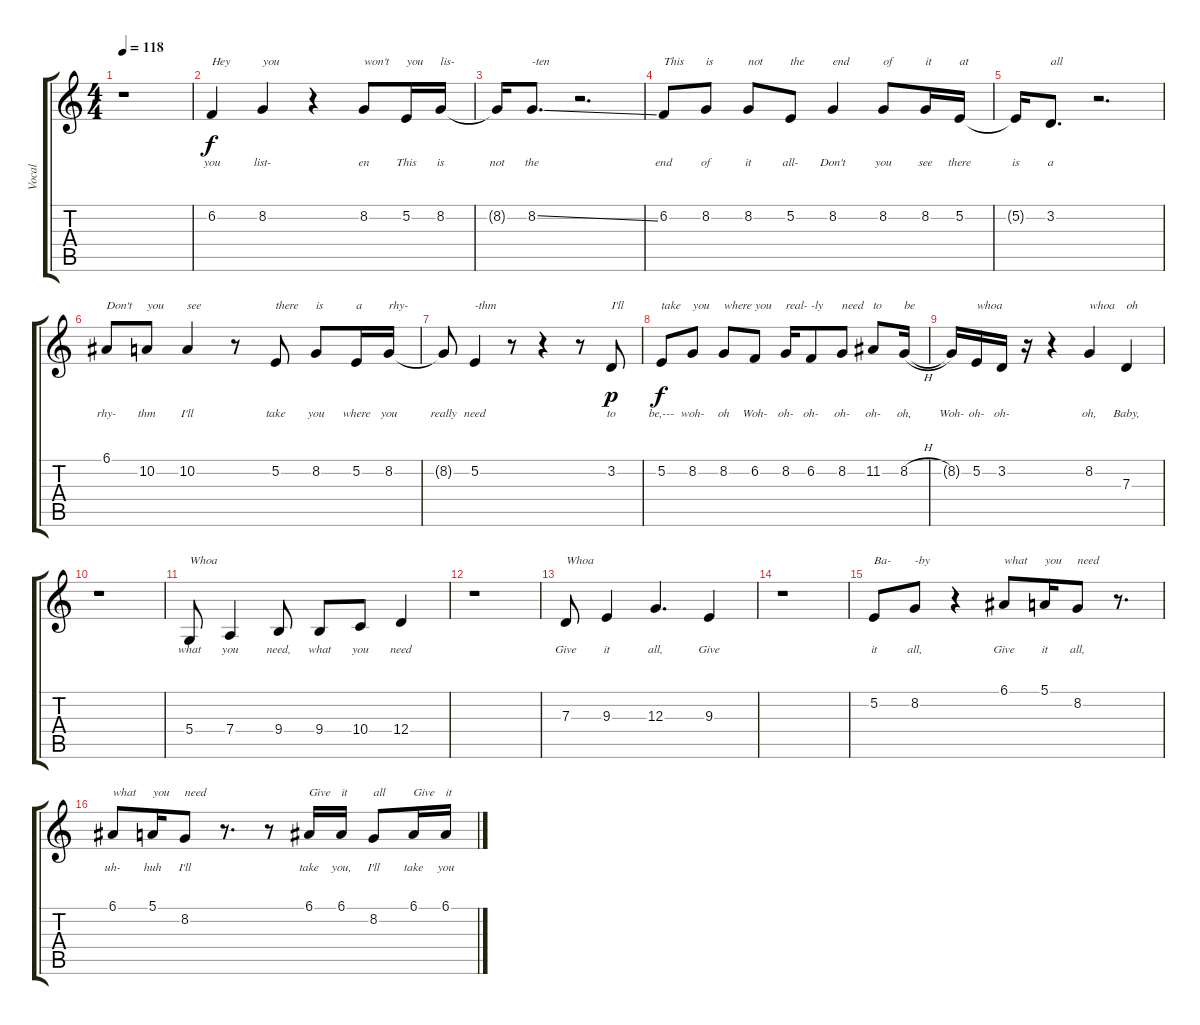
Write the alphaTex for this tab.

\track ("Vocal" "Vocal") {instrument clarinet}
\staff {score tabs}
\tuning (E4 B3 G3 D3 A2 E2) {hide}
\ts (4 4)
\tempo 118
\clef g2
\ks c
r.1{dy mp} |
6.2.4{txt "Hey" lyrics (0 "you") lyrics (1 "") lyrics (2 "") lyrics (3 "") lyrics (4 "") dy f} 8.2.4{txt "you" lyrics (0 "list-") lyrics (1 "") lyrics (2 "") lyrics (3 "") lyrics (4 "")} r.4 8.2.8{txt "won't" lyrics (0 "en") lyrics (1 "") lyrics (2 "") lyrics (3 "") lyrics (4 "")} 5.2.16{txt "you" lyrics (0 "This") lyrics (1 "") lyrics (2 "") lyrics (3 "") lyrics (4 "")} 8.2.16{txt "lis-" lyrics (0 "is") lyrics (1 "") lyrics (2 "") lyrics (3 "") lyrics (4 "")} |
8.2{t}.16{lyrics (0 "not") lyrics (1 "") lyrics (2 "") lyrics (3 "") lyrics (4 "")} 8.2{ss}.8{d txt "-ten" lyrics (0 "the") lyrics (1 "") lyrics (2 "") lyrics (3 "") lyrics (4 "")} r.2{d} |
6.2.8{txt "This" lyrics (0 "end") lyrics (1 "") lyrics (2 "") lyrics (3 "") lyrics (4 "")} 8.2.8{txt "is" lyrics (0 "of") lyrics (1 "") lyrics (2 "") lyrics (3 "") lyrics (4 "")} 8.2.8{txt "not" lyrics (0 "it") lyrics (1 "") lyrics (2 "") lyrics (3 "") lyrics (4 "")} 5.2.8{txt "the" lyrics (0 "all-") lyrics (1 "") lyrics (2 "") lyrics (3 "") lyrics (4 "")} 8.2.4{txt "end" lyrics (0 "Don't") lyrics (1 "") lyrics (2 "") lyrics (3 "") lyrics (4 "")} 8.2.8{txt "of" lyrics (0 "you") lyrics (1 "") lyrics (2 "") lyrics (3 "") lyrics (4 "")} 8.2.16{txt "it" lyrics (0 "see") lyrics (1 "") lyrics (2 "") lyrics (3 "") lyrics (4 "")} 5.2.16{txt "at" lyrics (0 "there") lyrics (1 "") lyrics (2 "") lyrics (3 "") lyrics (4 "")} |
5.2{t}.16{lyrics (0 "is") lyrics (1 "") lyrics (2 "") lyrics (3 "") lyrics (4 "")} 3.2.8{d txt "all" lyrics (0 "a") lyrics (1 "") lyrics (2 "") lyrics (3 "") lyrics (4 "")} r.2{d} |
6.1.8{txt "Don't" lyrics (0 "rhy-") lyrics (1 "") lyrics (2 "") lyrics (3 "") lyrics (4 "")} 10.2.8{txt "you" lyrics (0 "thm") lyrics (1 "") lyrics (2 "") lyrics (3 "") lyrics (4 "")} 10.2.4{txt "see" lyrics (0 "I'll") lyrics (1 "") lyrics (2 "") lyrics (3 "") lyrics (4 "")} r.8 5.2.8{txt "there" lyrics (0 "take") lyrics (1 "") lyrics (2 "") lyrics (3 "") lyrics (4 "")} 8.2.8{txt "is" lyrics (0 "you") lyrics (1 "") lyrics (2 "") lyrics (3 "") lyrics (4 "")} 5.2.16{txt "a" lyrics (0 "where") lyrics (1 "") lyrics (2 "") lyrics (3 "") lyrics (4 "")} 8.2.16{txt "rhy-" lyrics (0 "you") lyrics (1 "") lyrics (2 "") lyrics (3 "") lyrics (4 "")} |
8.2{t}.8{lyrics (0 "really") lyrics (1 "") lyrics (2 "") lyrics (3 "") lyrics (4 "")} 5.2.4{txt "-thm" lyrics (0 "need") lyrics (1 "") lyrics (2 "") lyrics (3 "") lyrics (4 "")} r.8 r.4 r.8 3.2.8{txt "I'll" lyrics (0 "to") lyrics (1 "") lyrics (2 "") lyrics (3 "") lyrics (4 "") dy p} |
5.2.8{txt "take" lyrics (0 "be,---") lyrics (1 "") lyrics (2 "") lyrics (3 "") lyrics (4 "") dy f} 8.2.8{txt "you" lyrics (0 "woh-") lyrics (1 "") lyrics (2 "") lyrics (3 "") lyrics (4 "")} 8.2.8{txt "where" lyrics (0 "oh") lyrics (1 "") lyrics (2 "") lyrics (3 "") lyrics (4 "")} 6.2.8{txt "you" lyrics (0 "Woh-") lyrics (1 "") lyrics (2 "") lyrics (3 "") lyrics (4 "")} 8.2.16{txt "real-" lyrics (0 "oh-") lyrics (1 "") lyrics (2 "") lyrics (3 "") lyrics (4 "")} 6.2.8{txt "-ly" lyrics (0 "oh-") lyrics (1 "") lyrics (2 "") lyrics (3 "") lyrics (4 "")} 8.2.8{txt "need" lyrics (0 "oh-") lyrics (1 "") lyrics (2 "") lyrics (3 "") lyrics (4 "")} 11.2.8{txt "to" lyrics (0 "oh-") lyrics (1 "") lyrics (2 "") lyrics (3 "") lyrics (4 "")} 8.2{h}.16{txt "be" lyrics (0 "oh,") lyrics (1 "") lyrics (2 "") lyrics (3 "") lyrics (4 "")} |
8.2{t}.16{lyrics (0 "Woh-") lyrics (1 "") lyrics (2 "") lyrics (3 "") lyrics (4 "")} 5.2.16{txt "whoa" lyrics (0 "oh-") lyrics (1 "") lyrics (2 "") lyrics (3 "") lyrics (4 "")} 3.2.16{lyrics (0 "oh-") lyrics (1 "") lyrics (2 "") lyrics (3 "") lyrics (4 "")} r.16 r.4 8.2.4{txt "whoa" lyrics (0 "oh,") lyrics (1 "") lyrics (2 "") lyrics (3 "") lyrics (4 "")} 7.3.4{txt "oh" lyrics (0 "Baby,") lyrics (1 "") lyrics (2 "") lyrics (3 "") lyrics (4 "")} |
r.1 |
5.4.8{txt "Whoa" lyrics (0 "what") lyrics (1 "") lyrics (2 "") lyrics (3 "") lyrics (4 "")} 7.4.4{lyrics (0 "you") lyrics (1 "") lyrics (2 "") lyrics (3 "") lyrics (4 "")} 9.4.8{lyrics (0 "need,") lyrics (1 "") lyrics (2 "") lyrics (3 "") lyrics (4 "")} 9.4.8{lyrics (0 "what") lyrics (1 "") lyrics (2 "") lyrics (3 "") lyrics (4 "")} 10.4.8{lyrics (0 "you") lyrics (1 "") lyrics (2 "") lyrics (3 "") lyrics (4 "")} 12.4.4{lyrics (0 "need") lyrics (1 "") lyrics (2 "") lyrics (3 "") lyrics (4 "")} |
r.1 |
7.3.8{txt "Whoa" lyrics (0 "Give") lyrics (1 "") lyrics (2 "") lyrics (3 "") lyrics (4 "")} 9.3.4{lyrics (0 "it") lyrics (1 "") lyrics (2 "") lyrics (3 "") lyrics (4 "")} 12.3.4{d lyrics (0 "all,") lyrics (1 "") lyrics (2 "") lyrics (3 "") lyrics (4 "")} 9.3.4{lyrics (0 "Give") lyrics (1 "") lyrics (2 "") lyrics (3 "") lyrics (4 "")} |
r.1 |
5.2.8{txt "Ba-" lyrics (0 "it") lyrics (1 "") lyrics (2 "") lyrics (3 "") lyrics (4 "")} 8.2.8{txt "-by" lyrics (0 "all,") lyrics (1 "") lyrics (2 "") lyrics (3 "") lyrics (4 "")} r.4 6.1.8{txt "what" lyrics (0 "Give") lyrics (1 "") lyrics (2 "") lyrics (3 "") lyrics (4 "")} 5.1.16{txt "you" lyrics (0 "it") lyrics (1 "") lyrics (2 "") lyrics (3 "") lyrics (4 "")} 8.2.8{txt "need" lyrics (0 "all,") lyrics (1 "") lyrics (2 "") lyrics (3 "") lyrics (4 "")} r.8{d} |
6.1.8{txt "what" lyrics (0 "uh-") lyrics (1 "") lyrics (2 "") lyrics (3 "") lyrics (4 "")} 5.1.16{txt "you" lyrics (0 "huh") lyrics (1 "") lyrics (2 "") lyrics (3 "") lyrics (4 "")} 8.2.8{txt "need" lyrics (0 "I'll") lyrics (1 "") lyrics (2 "") lyrics (3 "") lyrics (4 "")} r.8{d} r.8 6.1.16{txt "Give" lyrics (0 "take") lyrics (1 "") lyrics (2 "") lyrics (3 "") lyrics (4 "")} 6.1.16{txt "it" lyrics (0 "you,") lyrics (1 "") lyrics (2 "") lyrics (3 "") lyrics (4 "")} 8.2.8{txt "all" lyrics (0 "I'll") lyrics (1 "") lyrics (2 "") lyrics (3 "") lyrics (4 "")} 6.1.16{txt "Give" lyrics (0 "take") lyrics (1 "") lyrics (2 "") lyrics (3 "") lyrics (4 "")} 6.1.16{txt "it" lyrics (0 "you") lyrics (1 "") lyrics (2 "") lyrics (3 "") lyrics (4 "")}
